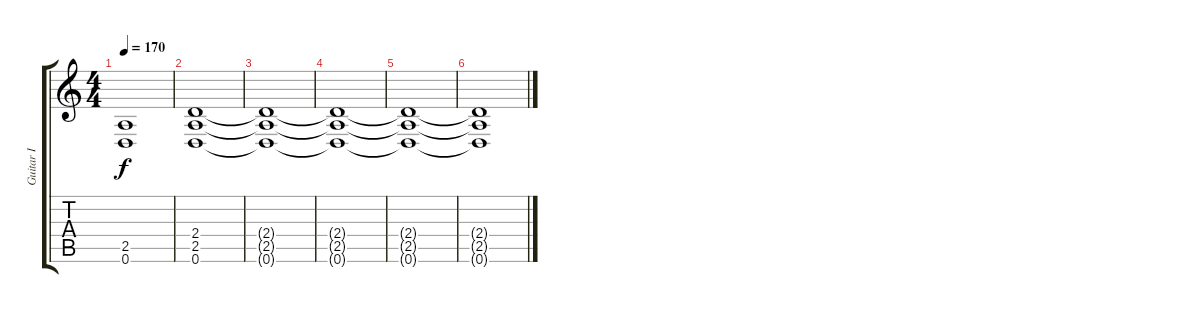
\track ("Guitar I" "Guitar I") {instrument distortionguitar}
\staff {score tabs}
\tuning (D4 A3 F3 C3 G2 D2) {hide}
\ts (4 4)
\tempo 170
\clef g2
\ks c
(2.5{t} 0.6{t}).1{dy f} |
(2.4 2.5 0.6).1{volume 6} |
(2.4{t} 2.5{t} 0.6{t}).1 |
(2.4{t} 2.5{t} 0.6{t}).1 |
(2.4{t} 2.5{t} 0.6{t}).1 |
(2.4{t} 2.5{t} 0.6{t}).1
